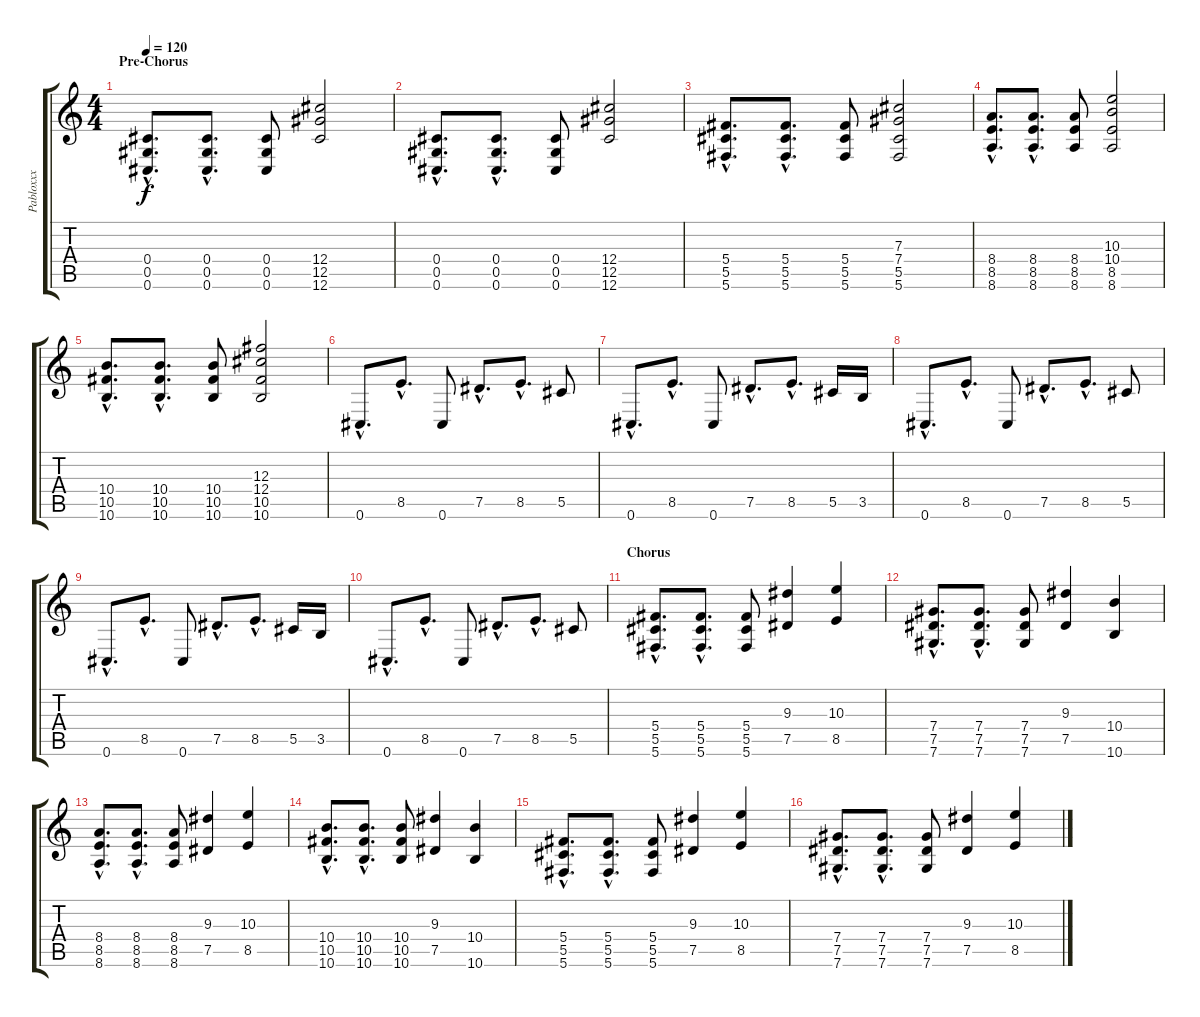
\track ("Pabloxxx" "Pabloxxx") {instrument distortionguitar}
\staff {score tabs}
\tuning (Eb4 Bb3 Gb3 Db3 Ab2 Db2) {hide}
\ts (4 4)
\section ("" "Pre-Chorus")
\tempo 120
\clef g2
\ks c
(0.4{hac} 0.5{hac} 0.6{hac}).8{d dy f} (0.4{hac} 0.5{hac} 0.6{hac}).8{d} (0.4 0.5 0.6).8 (12.4 12.5 12.6).2 |
(0.4{hac} 0.5{hac} 0.6{hac}).8{d} (0.4{hac} 0.5{hac} 0.6{hac}).8{d} (0.4 0.5 0.6).8 (12.4 12.5 12.6).2 |
(5.4{hac} 5.5{hac} 5.6{hac}).8{d} (5.4{hac} 5.5{hac} 5.6{hac}).8{d} (5.4 5.5 5.6).8 (7.3 7.4 5.5 5.6).2 |
(8.4{hac} 8.5{hac} 8.6{hac}).8{d} (8.4{hac} 8.5{hac} 8.6{hac}).8{d} (8.4 8.5 8.6).8 (10.3 10.4 8.5 8.6).2 |
(10.4{hac} 10.5{hac} 10.6{hac}).8{d} (10.4{hac} 10.5{hac} 10.6{hac}).8{d} (10.4 10.5 10.6).8 (12.3 12.4 10.5 10.6).2 |
0.6{hac}.8{d} 8.5{hac}.8{d} 0.6.8 7.5{hac}.8{d} 8.5{hac}.8{d} 5.5.8 |
0.6{hac}.8{d} 8.5{hac}.8{d} 0.6.8 7.5{hac}.8{d} 8.5{hac}.8{d} 5.5.16 3.5.16 |
0.6{hac}.8{d} 8.5{hac}.8{d} 0.6.8 7.5{hac}.8{d} 8.5{hac}.8{d} 5.5.8 |
0.6{hac}.8{d} 8.5{hac}.8{d} 0.6.8 7.5{hac}.8{d} 8.5{hac}.8{d} 5.5.16 3.5.16 |
0.6{hac}.8{d} 8.5{hac}.8{d} 0.6.8 7.5{hac}.8{d} 8.5{hac}.8{d} 5.5.8 |
\section ("" "Chorus")
(5.4{hac} 5.5{hac} 5.6{hac}).8{d} (5.4{hac} 5.5{hac} 5.6{hac}).8{d} (5.4 5.5 5.6).8 (9.3 7.5).4 (10.3 8.5).4 |
(7.4{hac} 7.5{hac} 7.6{hac}).8{d} (7.4{hac} 7.5{hac} 7.6{hac}).8{d} (7.4 7.5 7.6).8 (9.3 7.5).4 (10.4 10.6).4 |
(8.4{hac} 8.5{hac} 8.6{hac}).8{d} (8.4{hac} 8.5{hac} 8.6{hac}).8{d} (8.4 8.5 8.6).8 (9.3 7.5).4 (10.3 8.5).4 |
(10.4{hac} 10.5{hac} 10.6{hac}).8{d} (10.4{hac} 10.5{hac} 10.6{hac}).8{d} (10.4 10.5 10.6).8 (9.3 7.5).4 (10.4 10.6).4 |
(5.4{hac} 5.5{hac} 5.6{hac}).8{d} (5.4{hac} 5.5{hac} 5.6{hac}).8{d} (5.4 5.5 5.6).8 (9.3 7.5).4 (10.3 8.5).4 |
(7.4{hac} 7.5{hac} 7.6{hac}).8{d} (7.4{hac} 7.5{hac} 7.6{hac}).8{d} (7.4 7.5 7.6).8 (9.3 7.5).4 (10.3 8.5).4
